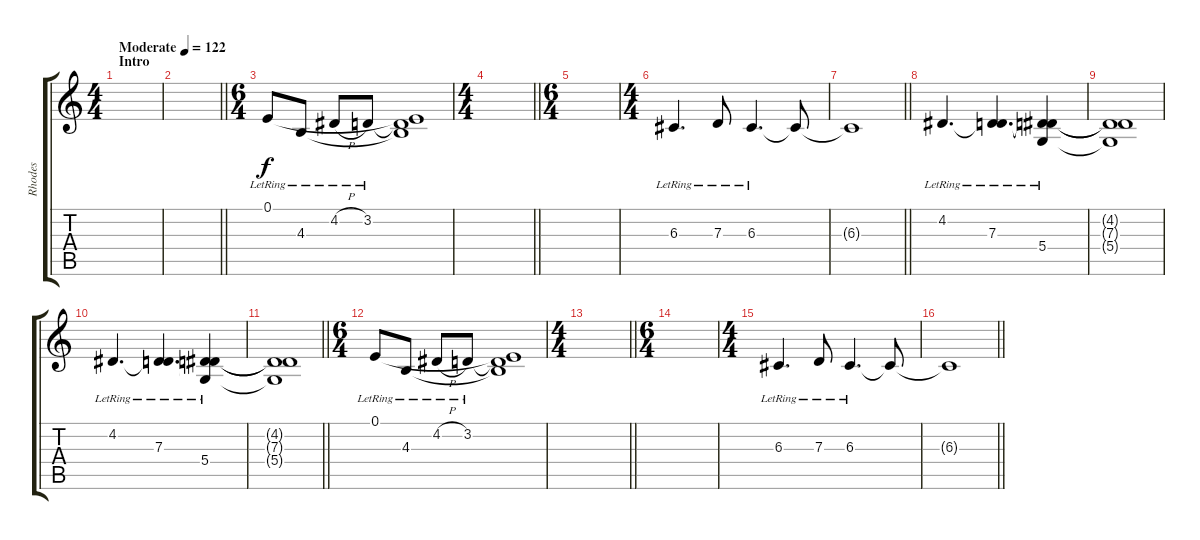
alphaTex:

\track ("Rhodes" "Rhodes") {instrument electricpiano1}
\staff {score tabs}
\tuning (E4 B3 G3 D3 A2 E2) {hide}
\ts (4 4)
\section ("" "Intro")
\tempo (122 "Moderate")
\clef g2
\ks c
|
\barLineRight lightlight
|
\ts (6 4)
\section ("" "")
0.1{lr}.8{volume 10 balance 0 instrument electricpiano1} 4.3{lr}.8 4.2{h lr}.8 3.2{lr}.8 (0.1{t} 3.2{t} 4.3{t}).1 |
\ts (4 4)
\barLineRight lightlight
|
\ts (6 4)
\section ("" "")
|
\ts (4 4)
6.3{lr}.4{d} 7.3{lr}.8 6.3{lr}.4{d} 6.3{t}.8 |
\barLineRight lightlight
6.3{t}.1 |
\section ("" "")
4.2{lr}.4{d} (4.2{t} 7.3{lr}).4{d} (4.2{t} 7.3{t} 5.4{lr}).4 |
(4.2{t} 7.3{t} 5.4{t}).1 |
4.2{lr}.4{d} (4.2{t} 7.3{lr}).4{d} (4.2{t} 7.3{t} 5.4{lr}).4 |
\barLineRight lightlight
(4.2{t} 7.3{t} 5.4{t}).1 |
\ts (6 4)
\section ("" "")
0.1{lr}.8 4.3{lr}.8 4.2{h lr}.8 3.2{lr}.8 (0.1{t} 3.2{t} 4.3{t}).1 |
\ts (4 4)
\barLineRight lightlight
|
\ts (6 4)
\section ("" "")
|
\ts (4 4)
6.3{lr}.4{d} 7.3{lr}.8 6.3{lr}.4{d} 6.3{t}.8 |
\barLineRight lightlight
6.3{t}.1
